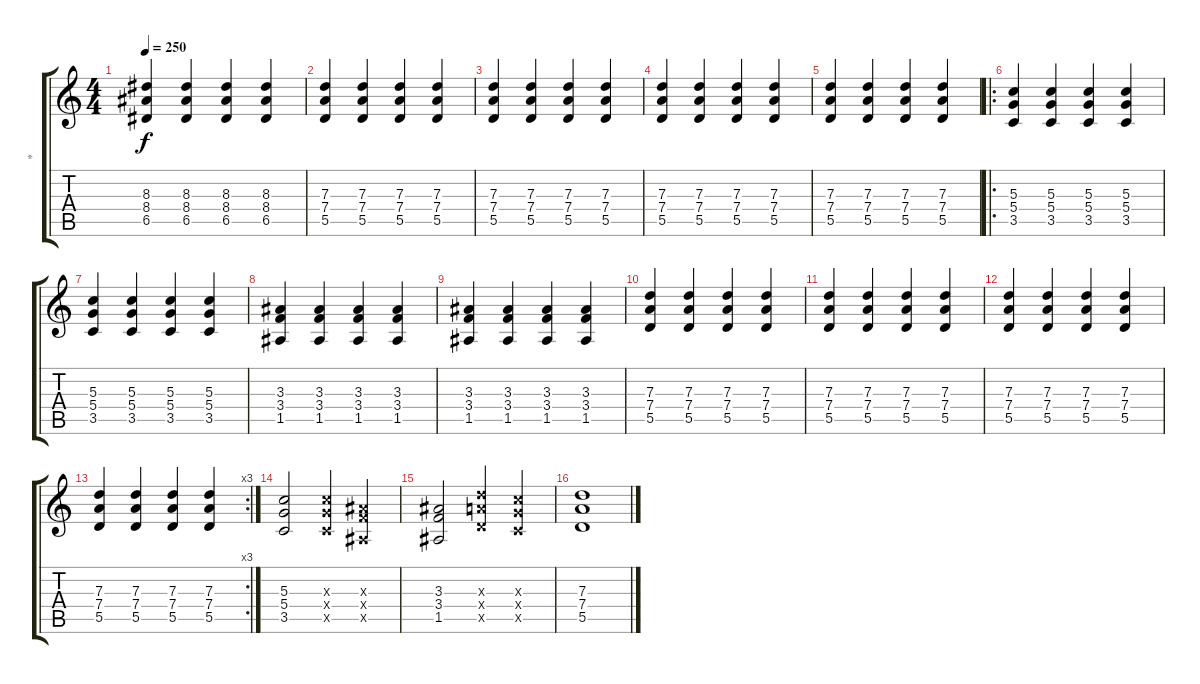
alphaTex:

\track ("*" "*") {instrument overdrivenguitar}
\staff {score tabs}
\tuning (E4 B3 G3 D3 A2 E2) {hide}
\ts (4 4)
\tempo 250
\clef g2
\ks c
(8.3 8.4 6.5).4{dy f} (8.3 8.4 6.5).4 (8.3 8.4 6.5).4 (8.3 8.4 6.5).4 |
(7.3 7.4 5.5).4 (7.3 7.4 5.5).4 (7.3 7.4 5.5).4 (7.3 7.4 5.5).4 |
(7.3 7.4 5.5).4 (7.3 7.4 5.5).4 (7.3 7.4 5.5).4 (7.3 7.4 5.5).4 |
(7.3 7.4 5.5).4 (7.3 7.4 5.5).4 (7.3 7.4 5.5).4 (7.3 7.4 5.5).4 |
(7.3 7.4 5.5).4 (7.3 7.4 5.5).4 (7.3 7.4 5.5).4 (7.3 7.4 5.5).4 |
\ro
(5.3 5.4 3.5).4 (5.3 5.4 3.5).4 (5.3 5.4 3.5).4 (5.3 5.4 3.5).4 |
(5.3 5.4 3.5).4 (5.3 5.4 3.5).4 (5.3 5.4 3.5).4 (5.3 5.4 3.5).4 |
(3.3 3.4 1.5).4 (3.3 3.4 1.5).4 (3.3 3.4 1.5).4 (3.3 3.4 1.5).4 |
(3.3 3.4 1.5).4 (3.3 3.4 1.5).4 (3.3 3.4 1.5).4 (3.3 3.4 1.5).4 |
(7.3 7.4 5.5).4 (7.3 7.4 5.5).4 (7.3 7.4 5.5).4 (7.3 7.4 5.5).4 |
(7.3 7.4 5.5).4 (7.3 7.4 5.5).4 (7.3 7.4 5.5).4 (7.3 7.4 5.5).4 |
(7.3 7.4 5.5).4 (7.3 7.4 5.5).4 (7.3 7.4 5.5).4 (7.3 7.4 5.5).4 |
\rc 3
(7.3 7.4 5.5).4 (7.3 7.4 5.5).4 (7.3 7.4 5.5).4 (7.3 7.4 5.5).4 |
(5.3 5.4 3.5).2 (5.3{x} 5.4{x} 3.5{x}).4 (3.3{x} 3.4{x} 1.5{x}).4 |
(3.3 3.4 1.5).2 (7.3{x} 7.4{x} 5.5{x}).4 (5.3{x} 5.4{x} 3.5{x}).4 |
(7.3 7.4 5.5).1
